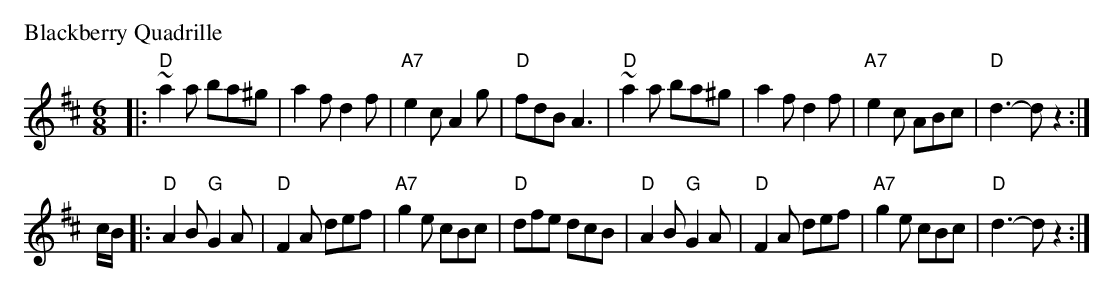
X:1
P: Blackberry Quadrille
M: 6/8
L: 1/8
K: D
|: "D"~a2a ba^g | a2f d2f | "A7"e2c A2g | "D"fdB A3 \
|  "D"~a2a ba^g | a2f d2f | "A7"e2c ABc | "D"d3- dz2 :|
c/B/ \
|: "D"A2B "G"G2A | "D"F2A def | "A7"g2e cBc | "D"dfe dcB \
|  "D"A2B "G"G2A | "D"F2A def | "A7"g2e cBc | "D"d3- dz2 :|
